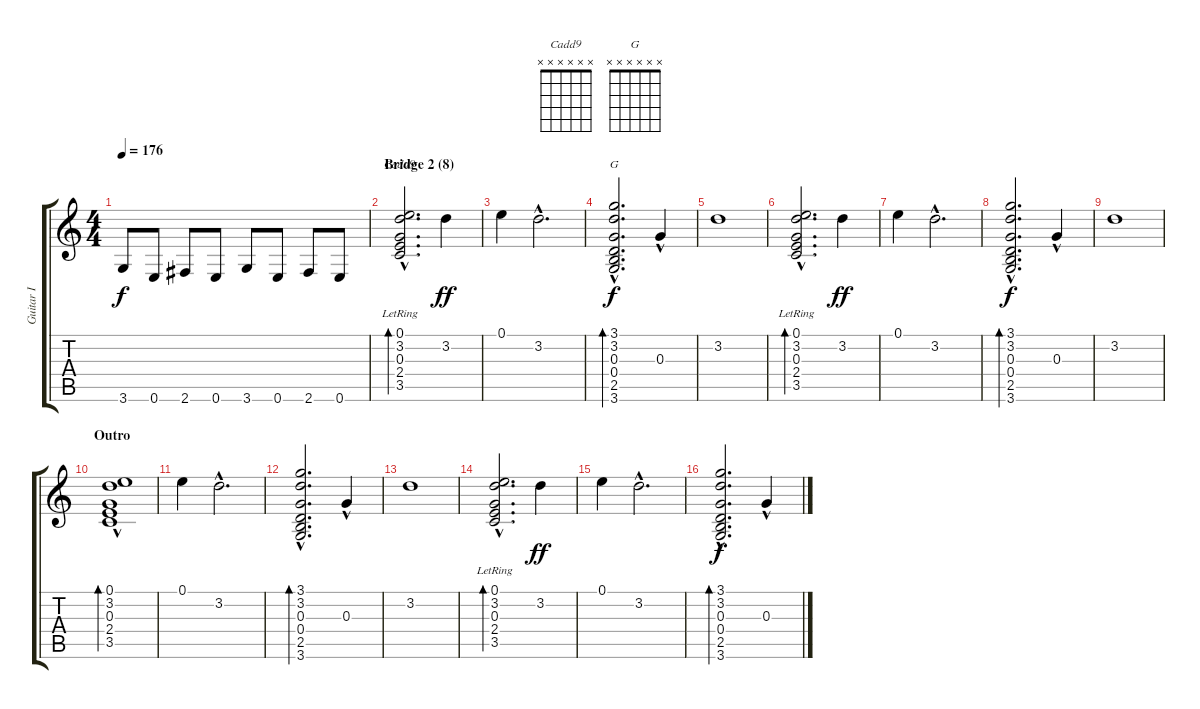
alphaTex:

\track ("Guitar I" "Guitar I") {instrument overdrivenguitar}
\staff {score tabs}
\tuning (E4 B3 G3 D3 A2 E2) {hide}
\chord ("Cadd9" x x x x x x) {firstfret 0}
\chord ("G" x x x x x x) {firstfret 0}
\ts (4 4)
\tempo 176
\clef g2
\ks c
3.6.8{dy f} 0.6.8 2.6.8 0.6.8 3.6.8 0.6.8 2.6.8 0.6.8 |
\section ("" "Bridge 2 (8)")
(0.1{lr} 3.2{hac lr} 0.3{hac lr} 2.4{hac lr} 3.5{hac lr}).2{d bd 240 ch "Cadd9"} 3.2.4{dy ff} |
0.1.4 3.2{hac}.2{d} |
(3.1{hac} 3.2{hac} 0.3{hac} 0.4{hac} 2.5{hac} 3.6{hac}).2{d bd 240 ch "G" dy f} 0.3{hac}.4 |
3.2.1 |
(0.1{lr} 3.2{hac lr} 0.3{hac lr} 2.4{hac lr} 3.5{hac lr}).2{d bd 240} 3.2.4{dy ff} |
0.1.4 3.2{hac}.2{d} |
(3.1{hac} 3.2{hac} 0.3{hac} 0.4{hac} 2.5{hac} 3.6{hac}).2{d bd 240 dy f} 0.3{hac}.4 |
3.2.1 |
\section ("" "Outro")
(0.1 3.2 0.3{hac} 2.4{hac} 3.5{hac}).1{bd 240} |
0.1.4 3.2{hac}.2{d} |
(3.1{hac} 3.2{hac} 0.3{hac} 0.4{hac} 2.5{hac} 3.6{hac}).2{d bd 240} 0.3{hac}.4 |
3.2.1 |
(0.1{lr} 3.2{hac lr} 0.3{hac lr} 2.4{hac lr} 3.5{hac lr}).2{d bd 240} 3.2.4{dy ff} |
0.1.4 3.2{hac}.2{d} |
(3.1{hac} 3.2{hac} 0.3{hac} 0.4{hac} 2.5{hac} 3.6{hac}).2{d bd 240 dy f} 0.3{hac}.4
